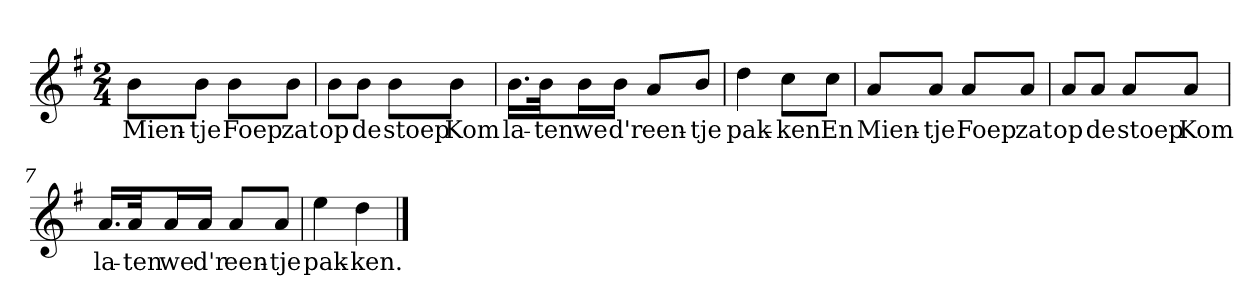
**kern	**text
*part1	*part1
*staff1	*staff1
*clefG2	*
*k[f#]	*
*G:	*
*M2/4	*
*MM120	*
=1	=1
8b\L	Mien-
8b\J	-tje
8b\L	Foep
8b\J	zat
=2	=2
8b\L	op
8b\J	de
8b\L	stoep
8b\J	Kom
=3	=3
16.b\LL	la-
32b\Jk	-ten
16b\L	we
16b\JJ	d'r
8a/L	een-
8b/J	-tje
=4	=4
4dd	pak-
8cc\L	-ken
8cc\J	En
=5	=5
8a/L	Mien-
8a/J	-tje
8a/L	Foep
8a/J	zat
=6	=6
8a/L	op
8a/J	de
8a/L	stoep
8a/J	Kom
=7	=7
16.a/LL	la-
32a/Jk	-ten
16a/L	we
16a/JJ	d'r
8a/L	een-
8a/J	-tje
=8	=8
4ee	pak-
4dd	-ken.
==	==
*-	*-
